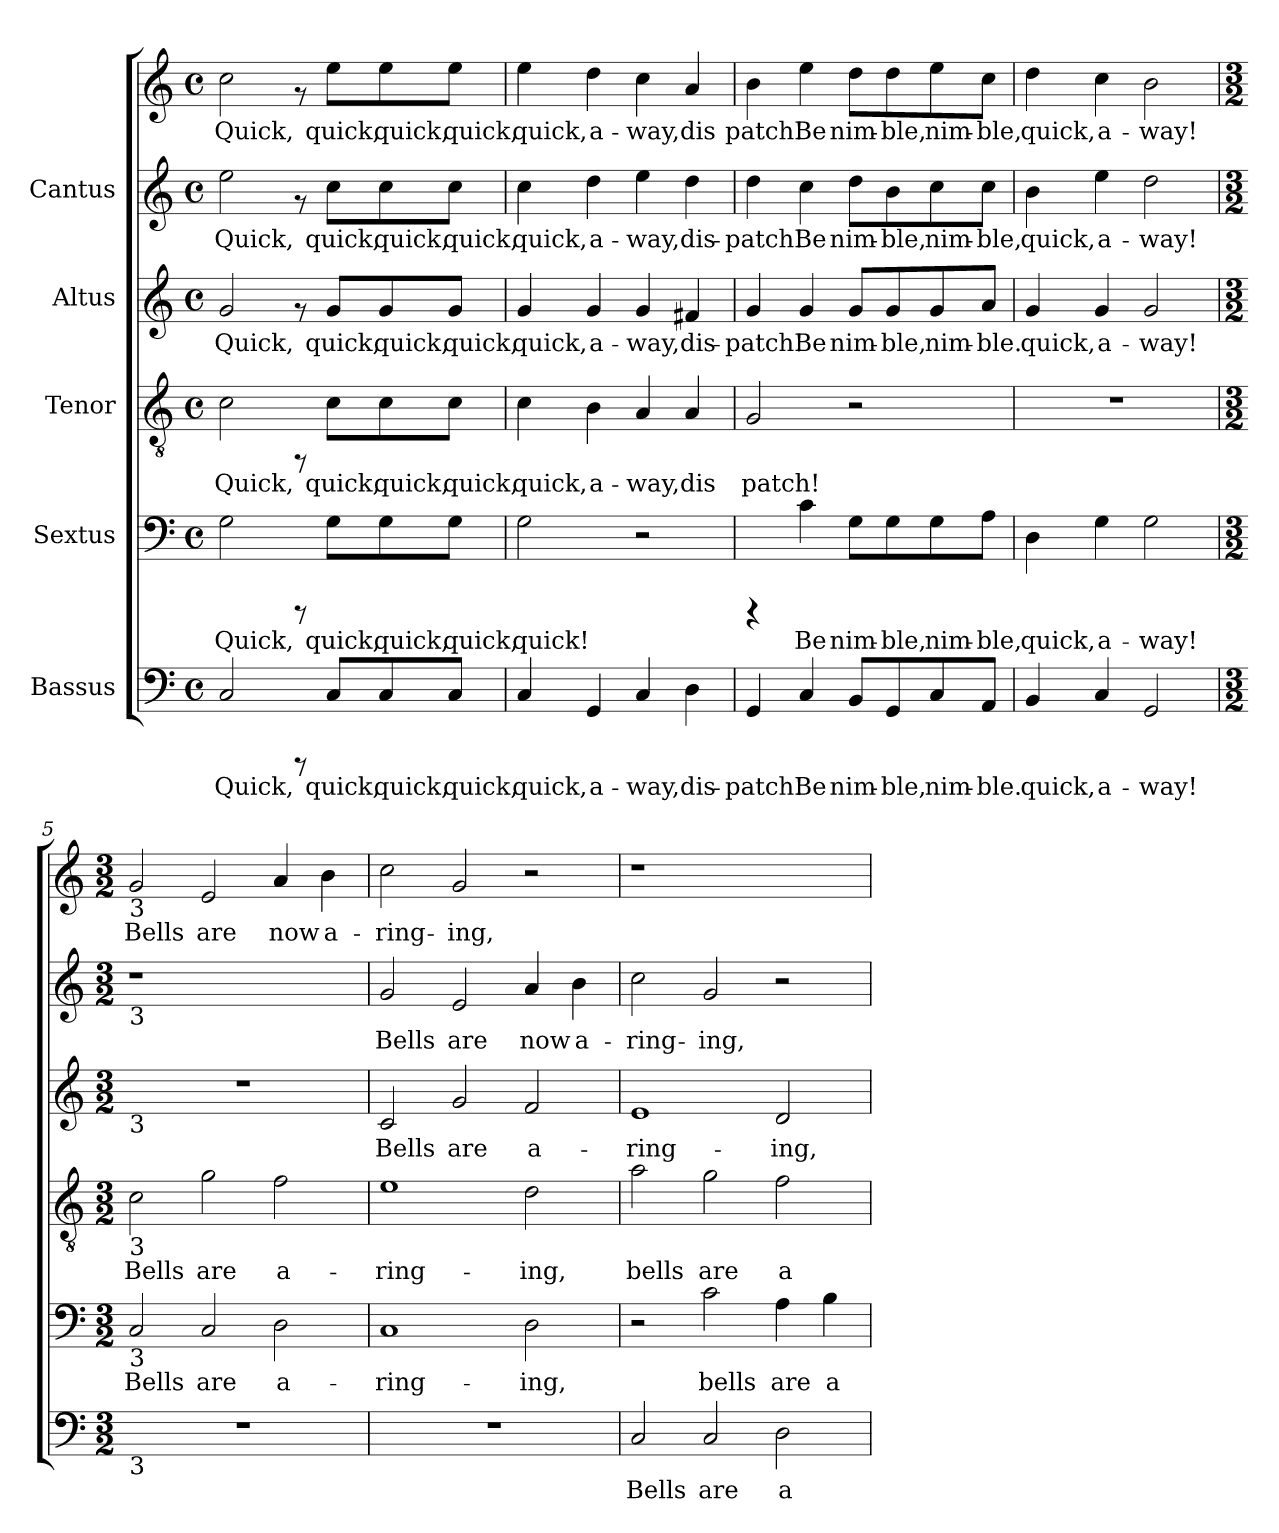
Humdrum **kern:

**kern	**text	**kern	**text	**kern	**text	**kern	**text	**kern	**text	**kern	**text
*part5	*part5	*part4	*part4	*part3	*part3	*part2	*part2	*part1	*part1	*part1	*part1
*staff6	*staff6	*staff5	*staff5	*staff4	*staff4	*staff3	*staff3	*staff2	*staff2	*staff1	*staff1
*I"Bassus	*	*I"Sextus	*	*I"Tenor	*	*I"Altus	*	*I"Cantus	*	*	*
!!LO:PB:g=z
*stria5	*	*stria5	*	*stria5	*	*stria5	*	*stria5	*	*stria5	*
*clefF4	*	*clefF4	*	*clefGv2	*	*clefG2	*	*clefG2	*	*clefG2	*
*M4/4	*	*M4/4	*	*M4/4	*	*M4/4	*	*M4/4	*	*M4/4	*
*met(c)	*	*met(c)	*	*met(c)	*	*met(c)	*	*met(c)	*	*met(c)	*
*MM180	*	*MM180	*	*MM180	*	*MM180	*	*MM180	*	*MM180	*
=1	=1	=1	=1	=1	=1	=1	=1	=1	=1	=1	=1
!	!LO:LY:b:cj	!	!LO:LY:b:cj	!	!LO:LY:b:cj	!	!LO:LY:b:cj	!	!LO:LY:b:cj	!	!LO:LY:b:cj
2C/	Quick,	2G\	Quick,	2c\	Quick,	2g/	Quick,	2ee\	Quick,	2cc\	Quick,
8rCCC	.	8rCCC	.	8rFF	.	8rf	.	8rf	.	8rf	.
!	!LO:LY:b:cj	!	!LO:LY:b:cj	!	!LO:LY:b:cj	!	!LO:LY:b:cj	!	!LO:LY:b:cj	!	!LO:LY:b:cj
8C/L	quick,	8G\L	quick,	8c\L	quick,	8g/L	quick,	8cc\L	quick,	8ee\L	quick,
!	!LO:LY:b:cj	!	!LO:LY:b:cj	!	!LO:LY:b:cj	!	!LO:LY:b:cj	!	!LO:LY:b:cj	!	!LO:LY:b:cj
8C/	quick,	8G\	quick,	8c\	quick,	8g/	quick,	8cc\	quick,	8ee\	quick,
!	!LO:LY:b:cj	!	!LO:LY:b:cj	!	!LO:LY:b:cj	!	!LO:LY:b:cj	!	!LO:LY:b:cj	!	!LO:LY:b:cj
8C/J	quick,	8G\J	quick,	8c\J	quick,	8g/J	quick,	8cc\J	quick,	8ee\J	quick,
=2	=2	=2	=2	=2	=2	=2	=2	=2	=2	=2	=2
!	!LO:LY:b:cj	!	!LO:LY:b:cj	!	!LO:LY:b:cj	!	!LO:LY:b:cj	!	!LO:LY:b:cj	!	!LO:LY:b:cj
4C/	quick,	2G\	quick!	4c\	quick,	4g/	quick,	4cc\	quick,	4ee\	quick,
!	!LO:LY:b:cj	!	!	!	!LO:LY:b:cj	!	!LO:LY:b:cj	!	!LO:LY:b:cj	!	!LO:LY:b:cj
4GG/	a-	.	.	4B\	a-	4g/	a-	4dd\	a-	4dd\	a-
!	!LO:LY:b:cj	!	!	!	!LO:LY:b:cj	!	!LO:LY:b:cj	!	!LO:LY:b:cj	!	!LO:LY:b:cj
4C/	-way,	2r	.	4A/	-way,	4g/	-way,	4ee\	-way,	4cc\	-way,
!	!LO:LY:b:cj	!	!	!	!LO:LY:b:cj	!	!LO:LY:b:cj	!	!LO:LY:b:cj	!	!LO:LY:b:cj
4D\	dis-	.	.	4A/	dis	4f#X/	dis-	4dd\	dis-	4a/	dis
=3	=3	=3	=3	=3	=3	=3	=3	=3	=3	=3	=3
!	!LO:LY:b:cj	!	!	!	!LO:LY:b:cj	!	!LO:LY:b:cj	!	!LO:LY:b:cj	!	!LO:LY:b:cj
4GG/	-patch!	4rCCC	.	2G/	patch!	4g/	-patch!	4dd\	patch!	4b\	-patch!
!	!LO:LY:b:cj	!	!LO:LY:b:cj	!	!	!	!LO:LY:b:cj	!	!LO:LY:b:cj	!	!LO:LY:b:cj
4C/	Be	4c\	Be	.	.	4g/	Be	4cc\	Be	4ee\	Be
!	!LO:LY:b:cj	!	!LO:LY:b:cj	!	!	!	!LO:LY:b:cj	!	!LO:LY:b:cj	!	!LO:LY:b:cj
8BB/L	nim-	8G\L	nim-	2r	.	8g/L	nim-	8dd\L	nim-	8dd\L	nim-
!	!LO:LY:b:cj	!	!LO:LY:b:cj	!	!	!	!LO:LY:b:cj	!	!LO:LY:b:cj	!	!LO:LY:b:cj
8GG/	-ble,	8G\	-ble,	.	.	8g/	-ble,	8b\	-ble,	8dd\	-ble,
!	!LO:LY:b:cj	!	!LO:LY:b:cj	!	!	!	!LO:LY:b:cj	!	!LO:LY:b:cj	!	!LO:LY:b:cj
8C/	nim-	8G\	nim-	.	.	8g/	nim-	8cc\	nim-	8ee\	nim-
!	!LO:LY:b:cj	!	!LO:LY:b:cj	!	!	!	!LO:LY:b:cj	!	!LO:LY:b:cj	!	!LO:LY:b:cj
8AA/J	-ble.	8A\J	-ble,	.	.	8a/J	-ble.	8cc\J	-ble,	8cc\J	-ble,
!!LO:LB:g=z
=4	=4	=4	=4	=4	=4	=4	=4	=4	=4	=4	=4
!	!LO:LY:b:cj	!	!LO:LY:b:cj	!	!	!	!LO:LY:b:cj	!	!LO:LY:b:cj	!	!LO:LY:b:cj
4BB/	quick,	4D\	quick,	1r	.	4g/	quick,	4b\	quick,	4dd\	quick,
!	!LO:LY:b:cj	!	!LO:LY:b:cj	!	!	!	!LO:LY:b:cj	!	!LO:LY:b:cj	!	!LO:LY:b:cj
4C/	a-	4G\	a-	.	.	4g/	a-	4ee\	a-	4cc\	a-
!	!LO:LY:b:cj	!	!LO:LY:b:cj	!	!	!	!LO:LY:b:cj	!	!LO:LY:b:cj	!	!LO:LY:b:cj
2GG/	-way!	2G\	-way!	.	.	2g/	-way!	2dd\	-way!	2b\	-way!
=5	=5	=5	=5	=5	=5	=5	=5	=5	=5	=5	=5
*M3/2	*	*M3/2	*	*M3/2	*	*M3/2	*	*M3/2	*	*M3/2	*
*	*	*	*	*	*	*	*	*	*	*MM270	*
!	!	!	!	!	!	!	!	!	!	!LO:TX:b:t=3	!
!	!	!	!	!	!	!	!	!LO:TX:b:t=3	!	!	!
!	!	!	!	!	!	!LO:TX:b:t=3	!	!	!	!	!
!	!	!	!	!LO:TX:b:t=3	!	!	!	!	!	!	!
!	!	!LO:TX:b:t=3	!	!	!	!	!	!	!	!	!
!LO:TX:b:t=3	!	!	!	!	!	!	!	!	!	!	!
!	!	!	!LO:LY:b:cj	!	!LO:LY:b:cj	!	!	!	!	!	!LO:LY:b:cj
1.r	.	2C/	Bells	2c\	Bells	1.r	.	1r	.	2g/	Bells
!	!	!	!LO:LY:b:cj	!	!LO:LY:b:cj	!	!	!	!	!	!LO:LY:b:cj
.	.	2C/	are	2g\	are	.	.	.	.	2e/	are
!	!	!	!LO:LY:b:cj	!	!LO:LY:b:cj	!	!	!	!	!	!LO:LY:b:cj
.	.	2D\	a-	2f\	a-	.	.	2ryy	.	4a/	now
!	!	!	!	!	!	!	!	!	!	!	!LO:LY:b:cj
.	.	.	.	.	.	.	.	.	.	4b\	a-
=6	=6	=6	=6	=6	=6	=6	=6	=6	=6	=6	=6
!	!	!	!LO:LY:b:cj	!	!LO:LY:b:cj	!	!LO:LY:b:cj	!	!LO:LY:b:cj	!	!LO:LY:b:cj
1.r	.	1C	-ring-	1e	-ring-	2c/	Bells	2g/	Bells	2cc\	-ring-
!	!	!	!	!	!	!	!LO:LY:b:cj	!	!LO:LY:b:cj	!	!LO:LY:b:cj
.	.	.	.	.	.	2g/	are	2e/	are	2g/	-ing,
!	!	!	!LO:LY:b:cj	!	!LO:LY:b:cj	!	!LO:LY:b:cj	!	!LO:LY:b:cj	!	!
.	.	2D\	-ing,	2d\	-ing,	2f/	a-	4a/	now	2r	.
!	!	!	!	!	!	!	!	!	!LO:LY:b:cj	!	!
.	.	.	.	.	.	.	.	4b\	a-	.	.
=7	=7	=7	=7	=7	=7	=7	=7	=7	=7	=7	=7
!	!LO:LY:b:cj	!	!	!	!LO:LY:b:cj	!	!LO:LY:b:cj	!	!LO:LY:b:cj	!	!
2C/	Bells	2r	.	2a\	bells	1e	-ring-	2cc\	-ring-	1r	.
!	!LO:LY:b:cj	!	!LO:LY:b:cj	!	!LO:LY:b:cj	!	!	!	!LO:LY:b:cj	!	!
2C/	are	2c\	bells	2g\	are	.	.	2g/	-ing,	.	.
!	!LO:LY:b:cj	!	!LO:LY:b:cj	!	!LO:LY:b:cj	!	!LO:LY:b:cj	!	!	!	!
2D\	a-	4A\	are	2f\	a-	2d/	-ing,	2r	.	2ryy	.
!	!	!	!LO:LY:b:cj	!	!	!	!	!	!	!	!
.	.	4B\	a-	.	.	.	.	.	.	.	.
=	=	=	=	=	=	=	=	=	=	=	=
*-	*-	*-	*-	*-	*-	*-	*-	*-	*-	*-	*-
